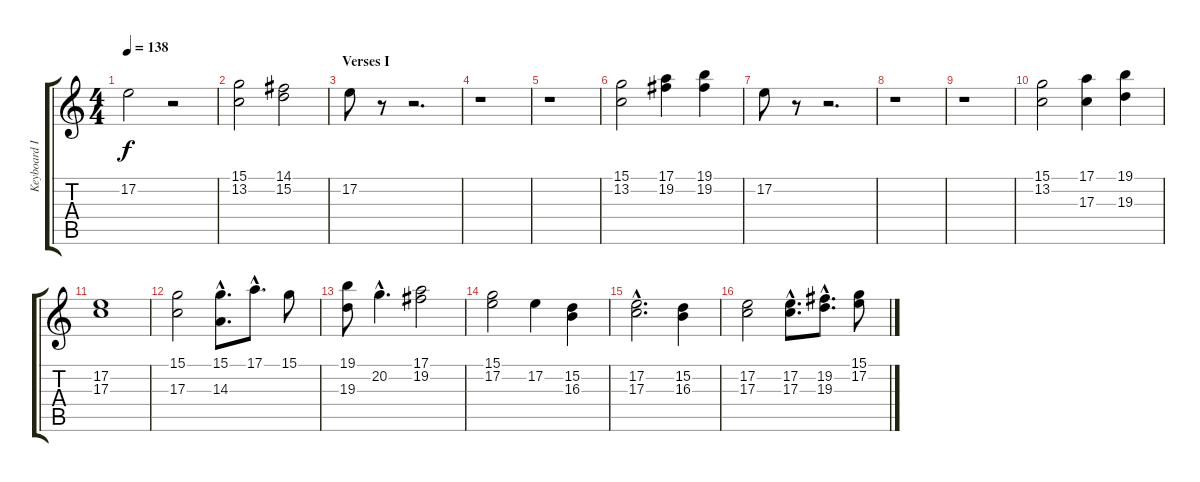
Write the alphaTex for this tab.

\track ("Keyboard I" "Keyboard I") {instrument stringensemble1}
\staff {score tabs}
\tuning (E4 B3 G3 D3 A2 E2) {hide}
\ts (4 4)
\tempo 138
\clef g2
\ks c
17.2.2{dy f} r.2 |
(15.1 13.2).2 (14.1 15.2).2 |
\section ("" "Verses I")
17.2.8 r.8 r.2{d} |
r.1 |
r.1 |
(15.1 13.2).2 (17.1 19.2).4 (19.1 19.2).4 |
17.2.8 r.8 r.2{d} |
r.1 |
r.1 |
(15.1 13.2).2 (17.1 17.3).4 (19.1 19.3).4 |
(17.2 17.3).1 |
(15.1 17.3).2 (15.1{hac} 14.3).8{d} 17.1{hac}.8{d} 15.1.8 |
(19.1 19.3).8 20.2{hac}.4{d} (17.1 19.2).2 |
(15.1 17.2).2 17.2.4 (15.2 16.3).4 |
(17.2{hac} 17.3{hac}).2{d} (15.2 16.3).4 |
(17.2 17.3).2 (17.2{hac} 17.3{hac}).8{d} (19.2{hac} 19.3{hac}).8{d} (15.1 17.2).8
